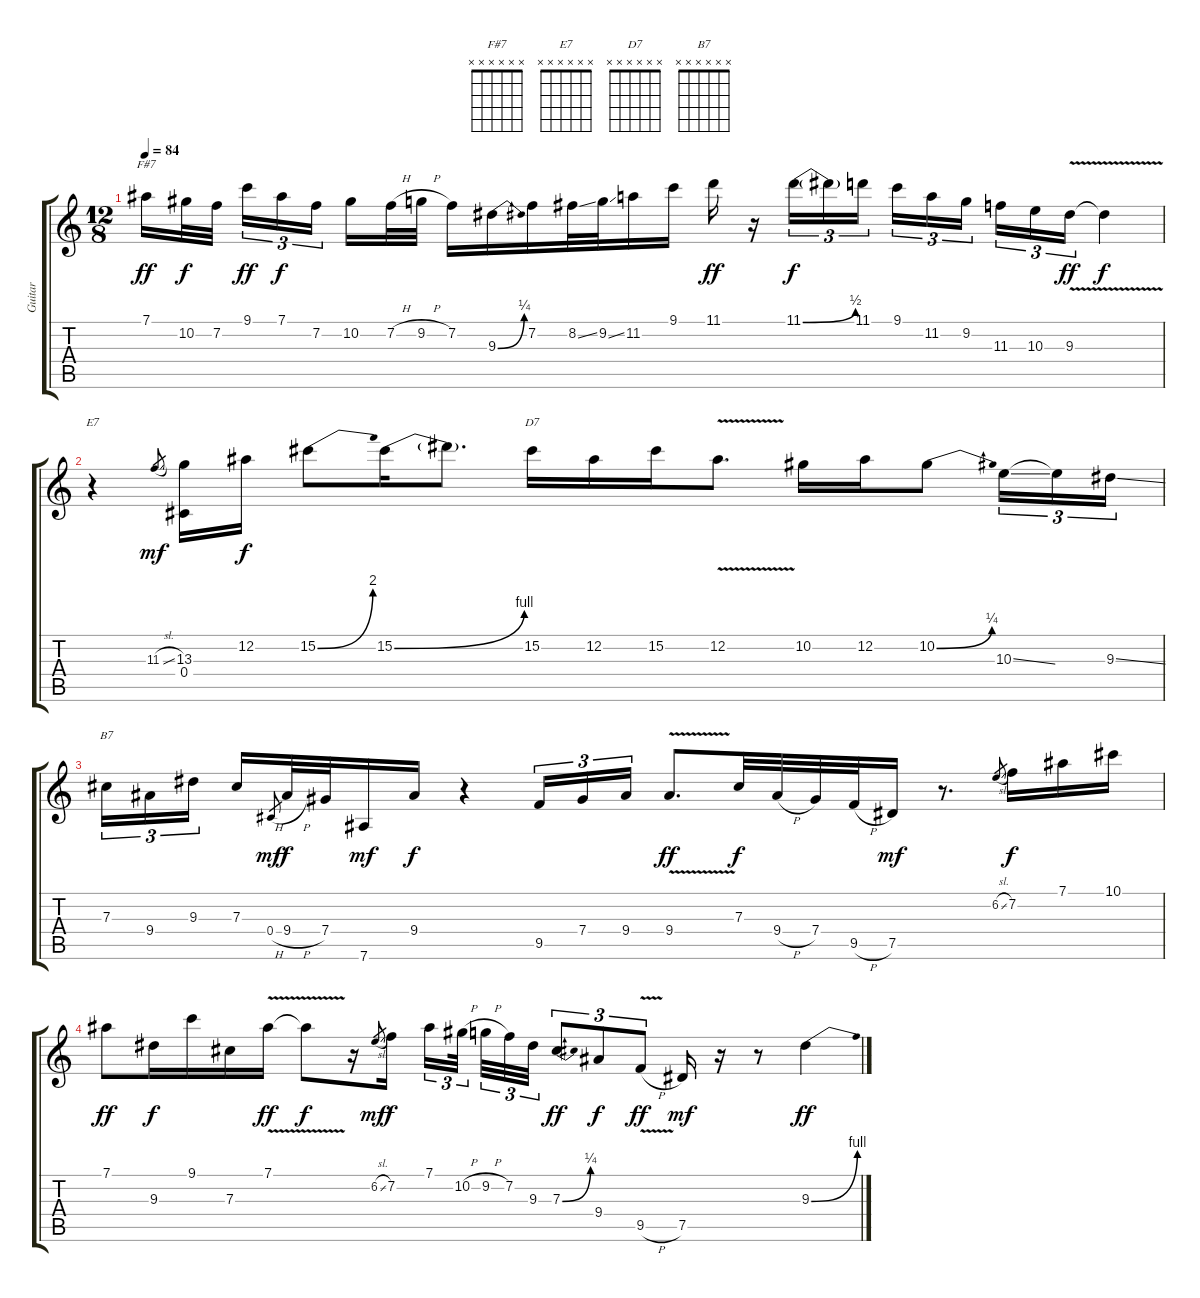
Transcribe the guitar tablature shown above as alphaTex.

\track ("Guitar" "Guitar") {instrument overdrivenguitar}
\staff {score tabs}
\tuning (Eb4 Bb3 Gb3 Db3 Ab2 Eb2) {hide}
\chord ("F#7" x x x x x x)
\chord ("E7" x x x x x x)
\chord ("D7" x x x x x x)
\chord ("B7" x x x x x x)
\ts (12 8)
\tempo 84
\clef g2
\ks c
7.1.16{ch "F#7" dy ff} 10.2.32{dy f} 7.2.32{beam splitsecondary} 9.1.16{tu (3 2) dy ff} 7.1.16{tu (3 2) dy f} 7.2.16{tu (3 2) beam splitsecondary} 10.2.16 7.2{h}.32 9.2{h}.32 7.2.16 9.3{be (bend 0 0 60 1)}.16 7.2.16 8.2{ss}.32 9.2{ss}.32 11.2.16 9.1.16 11.1.16{dy ff} r.16 11.1{be (bend 0 0 60 2)}.16{tu (3 2) dy f} 11.1{t}.16{tu (3 2)} 11.1.16{tu (3 2) beam splitsecondary} 9.1.16{tu (3 2)} 11.2.16{tu (3 2)} 9.2.16{tu (3 2)} 11.3.16{tu (3 2)} 10.3.16{tu (3 2)} 9.3{v}.16{tu (3 2) dy ff} 9.3{t}.4{dy f} |
r.4{ch "E7"} 11.3{sl}.8{gr dy mf} (13.3 0.4).16 12.2.16{dy f} 15.2{be (bend 0 0 60 8)}.8 15.2{be (bend 0 0 60 4)}.16 15.2{t}.8{d} 15.2.16{ch "D7"} 12.2.16 15.2.16 12.2{v}.8{d} 10.2.16 12.2.16 10.2{be (bend 0 0 60 1)}.8 10.3{ss}.16{tu (3 2)} 10.3{t}.16{tu (3 2)} 9.3{ss}.16{tu (3 2)} |
7.3.16{tu (3 2) ch "B7"} 9.4.16{tu (3 2)} 9.3.16{tu (3 2) beam splitsecondary} 7.3.16 0.4{h}.8{gr dy mf} 9.4{h}.32{dy f} 7.4.32 7.6.16{dy mf} 9.4.16{dy f} r.4 9.5.16{tu (3 2)} 7.4.16{tu (3 2)} 9.4.16{tu (3 2)} 9.4{v}.8{d dy ff} 7.3.32{dy f} 9.4{h}.32 7.4.32 9.5{h}.32 7.5.16{dy mf} r.8{d} 6.2{sl}.8{gr} 7.2.16{dy f} 7.1.16 10.1.16 |
7.1.8{dy ff} 9.3.16{dy f} 9.1.16 7.3.16 7.1{v}.16{dy ff} 7.1{t}.8{dy f} r.16 6.2{sl}.8{gr dy mf} 7.2.16{dy f beam splitsecondary} 7.1.16{tu (3 2)} 10.2{h}.32{tu (3 2) beam splitsecondary} 9.2{h}.32{tu (3 2)} 7.2.32{tu (3 2)} 9.3.32{tu (3 2)} 7.3{be (bend 0 0 60 1)}.8{tu (3 2) dy ff} 9.4.8{tu (3 2) dy f} 9.5{v h}.8{tu (3 2) dy ff} 7.5.16{dy mf} r.16 r.8 9.3{be (bend 0 0 60 4)}.4{dy ff}
